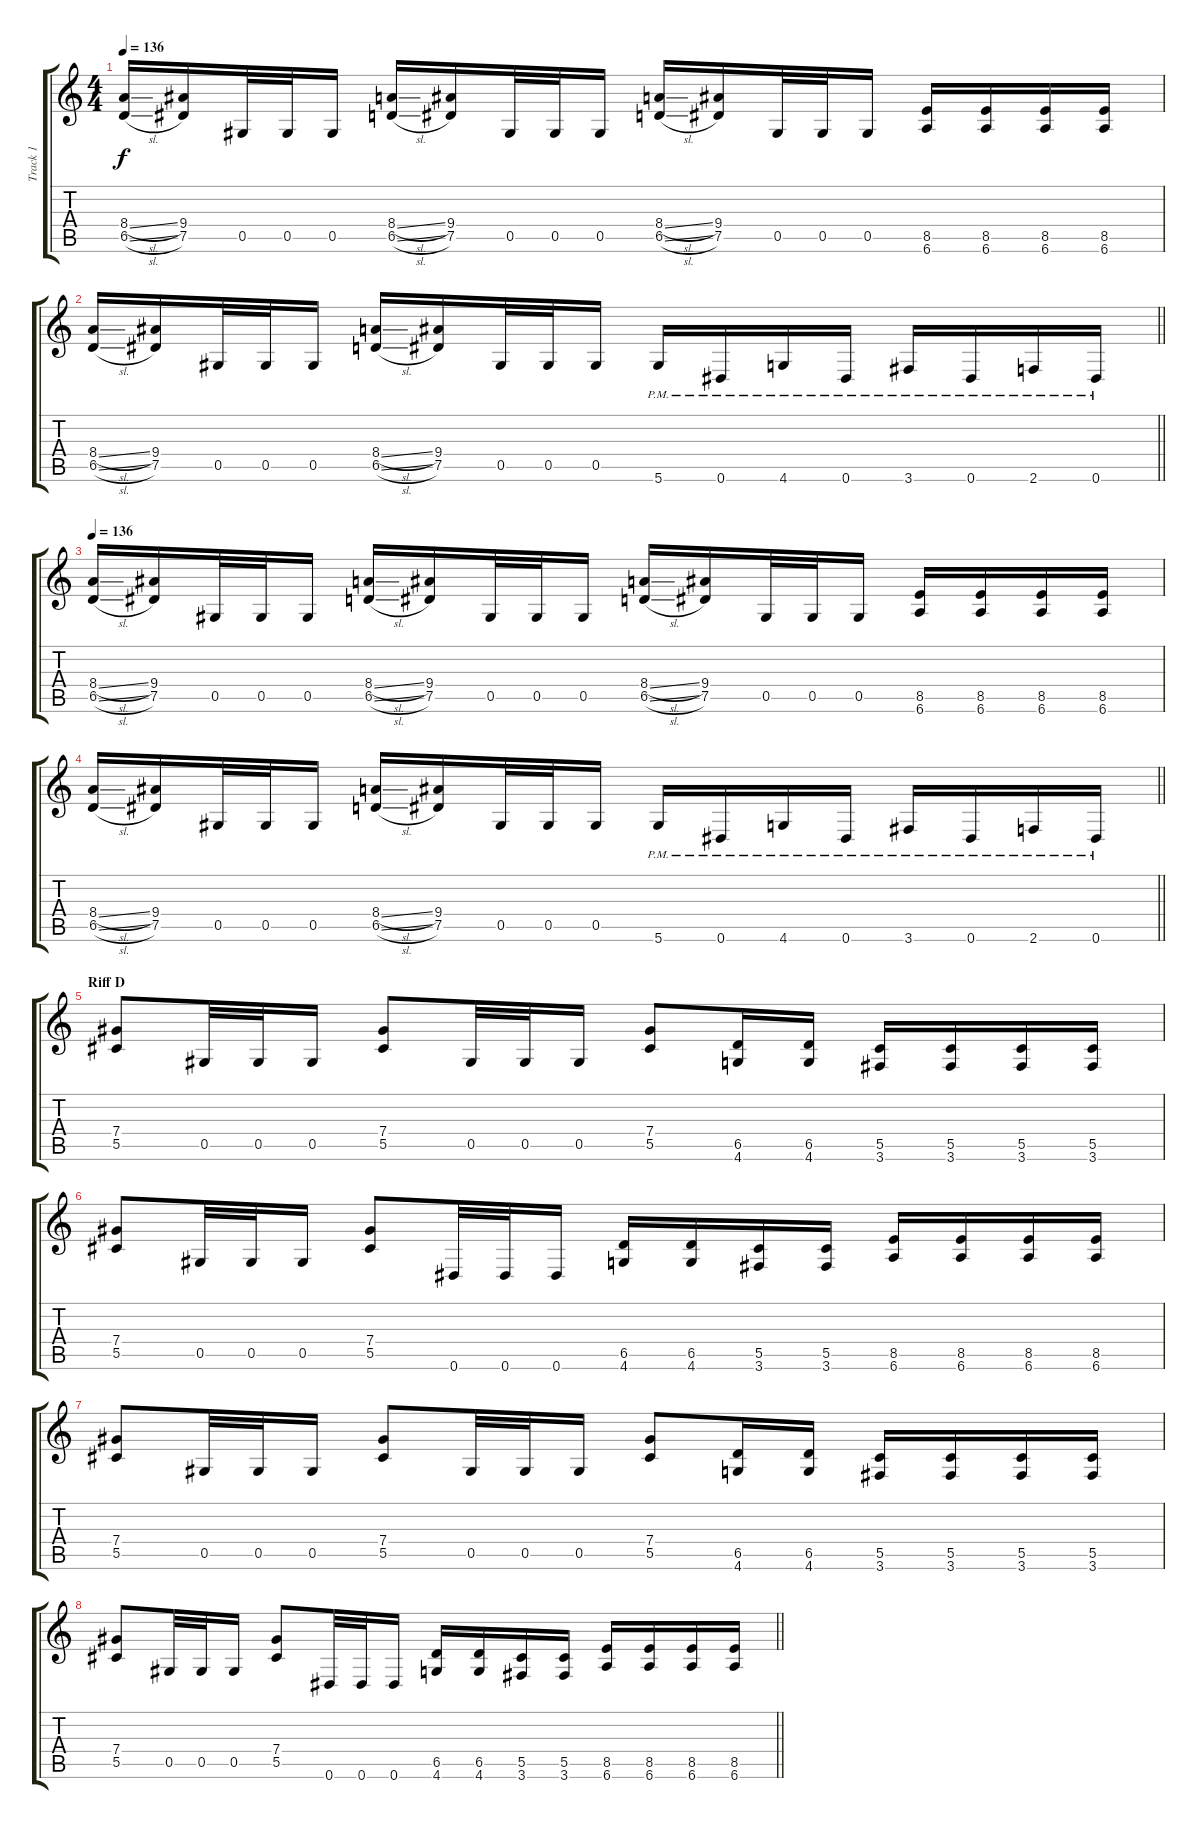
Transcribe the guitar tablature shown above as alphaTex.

\track ("Track 1" "Track 1") {instrument distortionguitar}
\staff {score tabs}
\tuning (Eb4 Bb3 Gb3 Db3 Ab2 Eb2) {hide}
\ts (4 4)
\tempo 136
\clef g2
\ks c
(8.4{sl} 6.5{sl}).16{dy f} (9.4 7.5).16 0.5.32 0.5.32 0.5.16 (8.4{sl} 6.5{sl}).16 (9.4 7.5).16 0.5.32 0.5.32 0.5.16 (8.4{sl} 6.5{sl}).16 (9.4 7.5).16 0.5.32 0.5.32 0.5.16 (8.5 6.6).16 (8.5 6.6).16 (8.5 6.6).16 (8.5 6.6).16 |
\barLineRight lightlight
(8.4{sl} 6.5{sl}).16 (9.4 7.5).16 0.5.32 0.5.32 0.5.16 (8.4{sl} 6.5{sl}).16 (9.4 7.5).16 0.5.32 0.5.32 0.5.16 5.6{pm}.16 0.6{pm}.16 4.6{pm}.16 0.6{pm}.16 3.6{pm}.16 0.6{pm}.16 2.6{pm}.16 0.6{pm}.16 |
\tempo 136
(8.4{sl} 6.5{sl}).16 (9.4 7.5).16 0.5.32 0.5.32 0.5.16 (8.4{sl} 6.5{sl}).16 (9.4 7.5).16 0.5.32 0.5.32 0.5.16 (8.4{sl} 6.5{sl}).16 (9.4 7.5).16 0.5.32 0.5.32 0.5.16 (8.5 6.6).16 (8.5 6.6).16 (8.5 6.6).16 (8.5 6.6).16 |
\barLineRight lightlight
(8.4{sl} 6.5{sl}).16 (9.4 7.5).16 0.5.32 0.5.32 0.5.16 (8.4{sl} 6.5{sl}).16 (9.4 7.5).16 0.5.32 0.5.32 0.5.16 5.6{pm}.16 0.6{pm}.16 4.6{pm}.16 0.6{pm}.16 3.6{pm}.16 0.6{pm}.16 2.6{pm}.16 0.6{pm}.16 |
\section ("" "Riff D")
(7.4 5.5).8 0.5.32 0.5.32 0.5.16 (7.4 5.5).8 0.5.32 0.5.32 0.5.16 (7.4 5.5).8 (6.5 4.6).16 (6.5 4.6).16 (5.5 3.6).16 (5.5 3.6).16 (5.5 3.6).16 (5.5 3.6).16 |
(7.4 5.5).8 0.5.32 0.5.32 0.5.16 (7.4 5.5).8 0.6.32 0.6.32 0.6.16 (6.5 4.6).16 (6.5 4.6).16 (5.5 3.6).16 (5.5 3.6).16 (8.5 6.6).16 (8.5 6.6).16 (8.5 6.6).16 (8.5 6.6).16 |
(7.4 5.5).8 0.5.32 0.5.32 0.5.16 (7.4 5.5).8 0.5.32 0.5.32 0.5.16 (7.4 5.5).8 (6.5 4.6).16 (6.5 4.6).16 (5.5 3.6).16 (5.5 3.6).16 (5.5 3.6).16 (5.5 3.6).16 |
\barLineRight lightlight
(7.4 5.5).8 0.5.32 0.5.32 0.5.16 (7.4 5.5).8 0.6.32 0.6.32 0.6.16 (6.5 4.6).16 (6.5 4.6).16 (5.5 3.6).16 (5.5 3.6).16 (8.5 6.6).16 (8.5 6.6).16 (8.5 6.6).16 (8.5 6.6).16
